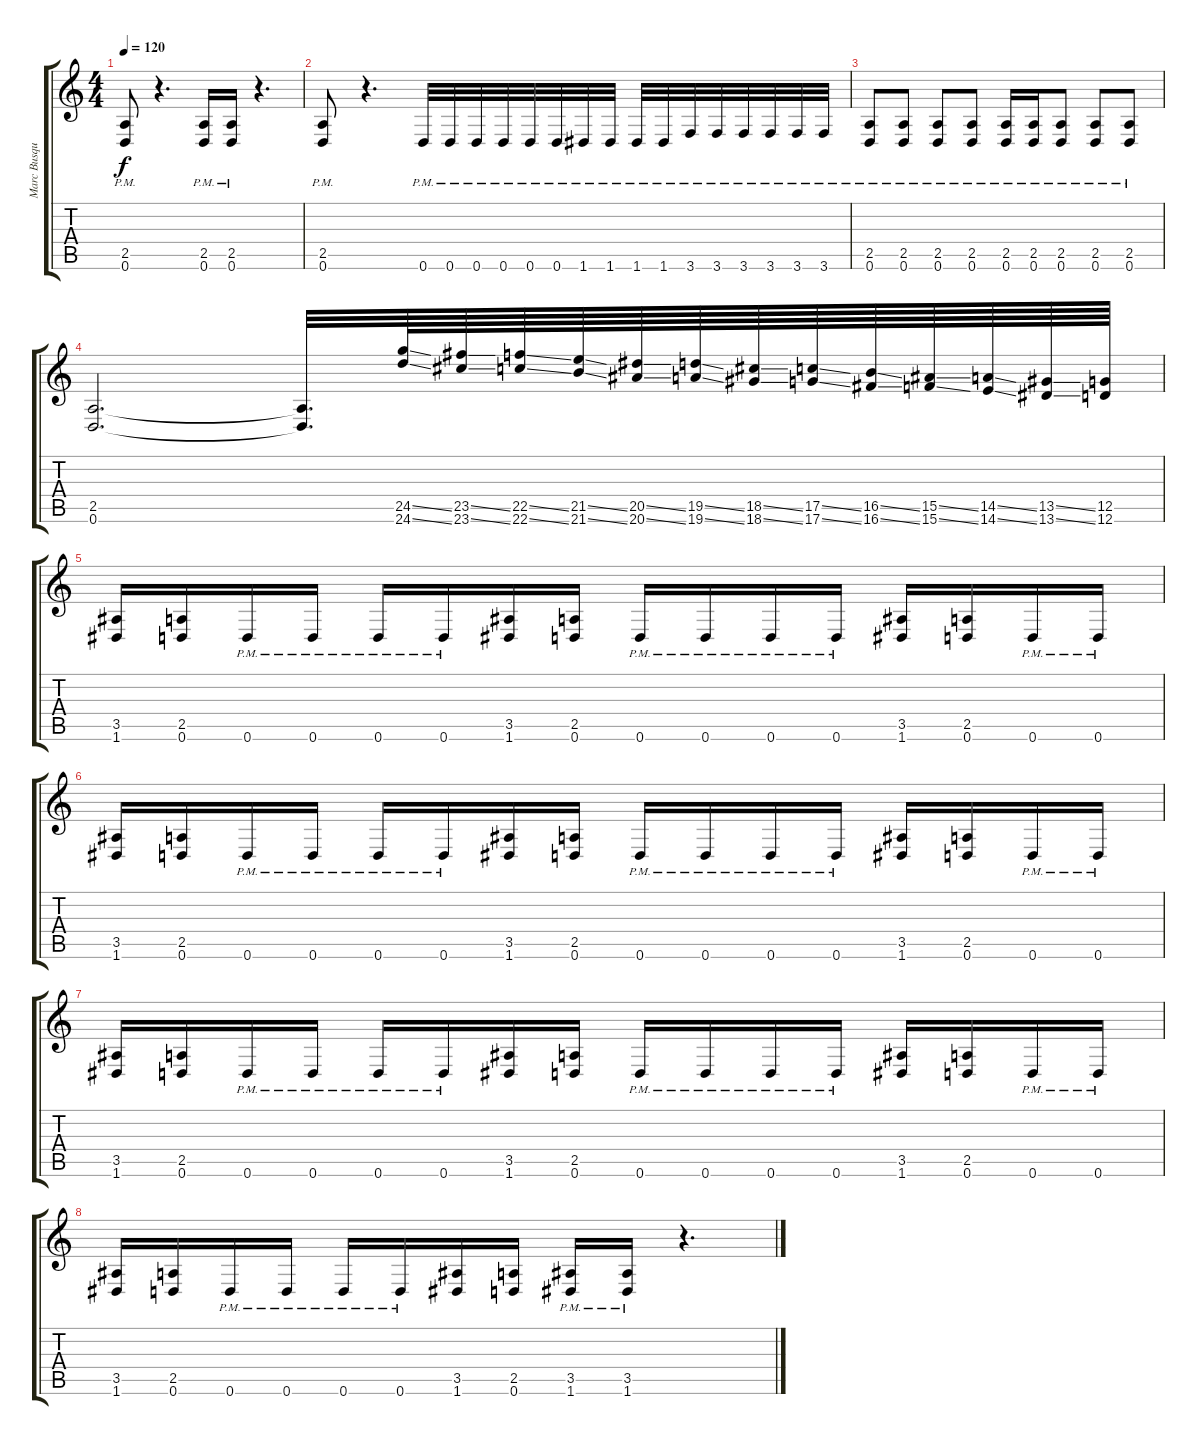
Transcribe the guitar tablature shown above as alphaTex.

\track ("Marc Busque" "Marc Busqu") {instrument distortionguitar}
\staff {score tabs}
\tuning (D4 A3 F3 C3 G2 D2) {hide}
\ts (4 4)
\tempo 120
\clef g2
\ks c
(2.5{pm} 0.6{pm}).8{dy f} r.4{d} (2.5{pm} 0.6{pm}).16 (2.5{pm} 0.6{pm}).16 r.4{d} |
(2.5{pm} 0.6{pm}).8 r.4{d} 0.6{pm}.32 0.6{pm}.32 0.6{pm}.32 0.6{pm}.32 0.6{pm}.32 0.6{pm}.32 1.6{pm}.32 1.6{pm}.32 1.6{pm}.32 1.6{pm}.32 3.6{pm}.32 3.6{pm}.32 3.6{pm}.32 3.6{pm}.32 3.6{pm}.32 3.6{pm}.32 |
(2.5{pm} 0.6{pm}).8 (2.5{pm} 0.6{pm}).8 (2.5{pm} 0.6{pm}).8 (2.5{pm} 0.6{pm}).8 (2.5{pm} 0.6{pm}).16 (2.5{pm} 0.6{pm}).16 (2.5{pm} 0.6{pm}).8 (2.5{pm} 0.6{pm}).8 (2.5{pm} 0.6{pm}).8 |
(2.5 0.6).2{d} (2.5{t} 0.6{t}).32{d} (24.5{ss} 24.6{ss}).64 (23.5{ss} 23.6{ss}).64 (22.5{ss} 22.6{ss}).64 (21.5{ss} 21.6{ss}).64 (20.5{ss} 20.6{ss}).64 (19.5{ss} 19.6{ss}).64 (18.5{ss} 18.6{ss}).64 (17.5{ss} 17.6{ss}).64 (16.5{ss} 16.6{ss}).64 (15.5{ss} 15.6{ss}).64 (14.5{ss} 14.6{ss}).64 (13.5{ss} 13.6{ss}).64 (12.5 12.6).64 |
(3.5 1.6).16 (2.5 0.6).16 0.6{pm}.16 0.6{pm}.16 0.6{pm}.16 0.6{pm}.16 (3.5 1.6).16 (2.5 0.6).16 0.6{pm}.16 0.6{pm}.16 0.6{pm}.16 0.6{pm}.16 (3.5 1.6).16 (2.5 0.6).16 0.6{pm}.16 0.6{pm}.16 |
(3.5 1.6).16 (2.5 0.6).16 0.6{pm}.16 0.6{pm}.16 0.6{pm}.16 0.6{pm}.16 (3.5 1.6).16 (2.5 0.6).16 0.6{pm}.16 0.6{pm}.16 0.6{pm}.16 0.6{pm}.16 (3.5 1.6).16 (2.5 0.6).16 0.6{pm}.16 0.6{pm}.16 |
(3.5 1.6).16 (2.5 0.6).16 0.6{pm}.16 0.6{pm}.16 0.6{pm}.16 0.6{pm}.16 (3.5 1.6).16 (2.5 0.6).16 0.6{pm}.16 0.6{pm}.16 0.6{pm}.16 0.6{pm}.16 (3.5 1.6).16 (2.5 0.6).16 0.6{pm}.16 0.6{pm}.16 |
(3.5 1.6).16 (2.5 0.6).16 0.6{pm}.16 0.6{pm}.16 0.6{pm}.16 0.6{pm}.16 (3.5 1.6).16 (2.5 0.6).16 (3.5{pm} 1.6{pm}).16 (3.5{pm} 1.6{pm}).16 r.4{d}
